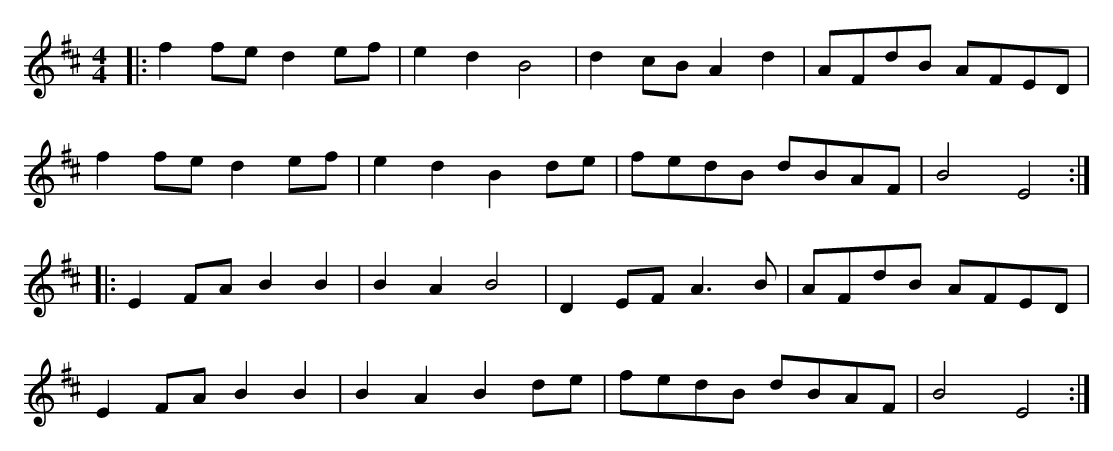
X:1
M:4/4
K:D
|:f2fe d2ef|e2d2B4|d2cB A2d2|AFdB AFED|
f2fe d2ef|e2d2 B2de|fedB dBAF|B4 E4:|
|:E2FA B2B2|B2A2 B4|D2EF A3B|AFdB AFED|
E2FA B2B2|B2A2 B2de|fedB dBAF|B4E4:|
